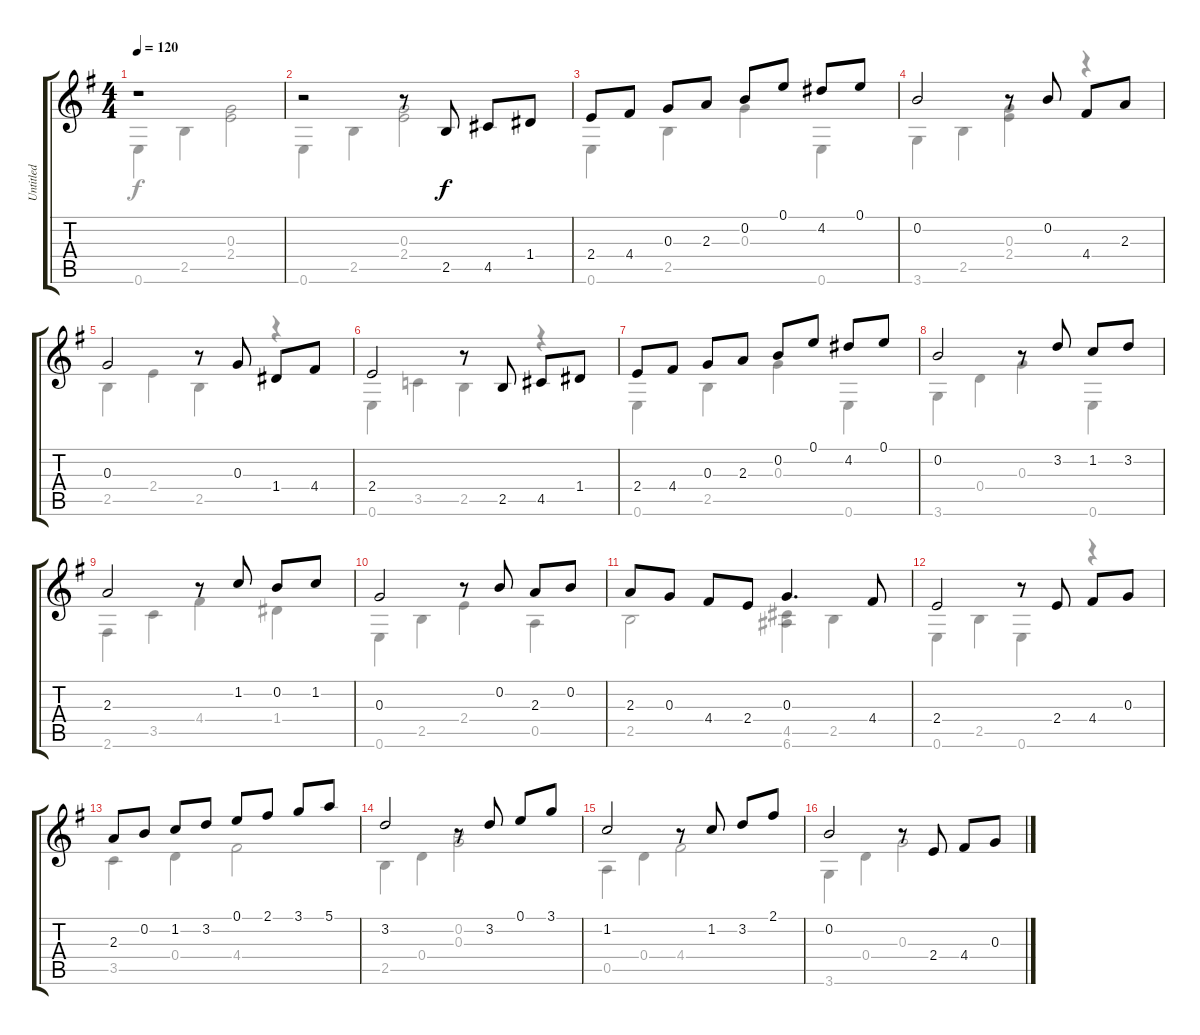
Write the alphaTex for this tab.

\track ("Untitled" "Untitled") {instrument acousticguitarnylon}
\staff {score tabs}
\tuning (E4 B3 G3 D3 A2 E2) {hide}
\voice
\ts (4 4)
\tempo 120
\clef g2
\ks g
r.1{dy f instrument acousticguitarnylon} |
r.2 r.8 2.5.8 4.5.8 1.4.8 |
2.4.8 4.4.8 0.3.8 2.3.8 0.2.8 0.1.8 4.2.8 0.1.8 |
0.2.2 r.8 0.2.8 4.4.8 2.3.8 |
0.3.2 r.8 0.3.8 1.4.8 4.4.8 |
2.4.2 r.8 2.5.8 4.5.8 1.4.8 |
2.4.8 4.4.8 0.3.8 2.3.8 0.2.8 0.1.8 4.2.8 0.1.8 |
0.2.2 r.8 3.2.8 1.2.8 3.2.8 |
2.3.2 r.8 1.2.8 0.2.8 1.2.8 |
0.3.2 r.8 0.2.8 2.3.8 0.2.8 |
2.3.8 0.3.8 4.4.8 2.4.8 0.3.4{d} 4.4.8 |
2.4.2 r.8 2.4.8 4.4.8 0.3.8 |
2.3.8 0.2.8 1.2.8 3.2.8 0.1.8 2.1.8 3.1.8 5.1.8 |
3.2.2 r.8 3.2.8 0.1.8 3.1.8 |
1.2.2 r.8 1.2.8 3.2.8 2.1.8 |
0.2.2 r.8 2.4.8 4.4.8 0.3.8
\voice
\clef g2
\ottava regular
\simile none
\ks g
0.6.4{dy f} 2.5.4 (0.3 2.4).2 |
0.6.4 2.5.4 (0.3 2.4).2 |
0.6.4 2.5.4 0.3.4 0.6.4 |
3.6.4 2.5.4 (0.3 2.4).4 r.4 |
2.5.4 2.4.4 2.5.4 r.4 |
0.6.4 3.5.4 2.5.4 r.4 |
0.6.4 2.5.4 0.3.4 0.6.4 |
3.6.4 0.4.4 0.3.4 0.6.4 |
2.6.4 3.5.4 4.4.4 1.4.4 |
0.6.4 2.5.4 2.4.4 0.5.4 |
2.5.2 (4.5 6.6).4 2.5.4 |
0.6.4 2.5.4 0.6.4 r.4 |
3.5.4 0.4.4 4.4.2 |
2.5.4 0.4.4 (0.2 0.3).2 |
0.5.4 0.4.4 4.4.2 |
3.6.4 0.4.4 0.3.2
